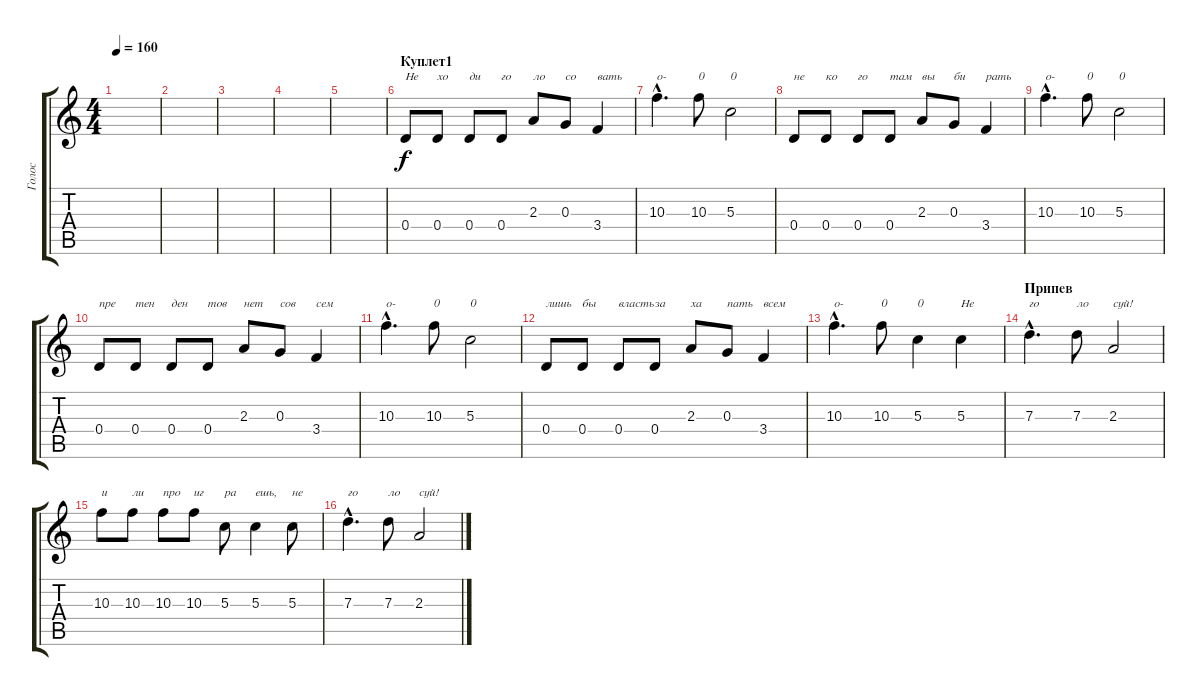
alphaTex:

\track ("Голос" "Голос") {instrument banjo}
\staff {score tabs}
\tuning (E4 B3 G3 D3 A2 E2) {hide}
\displaytranspose 12
\ts (4 4)
\tempo 160
\clef g2
\ks c
|
|
|
|
|
\section ("" "Куплет1")
0.4.8{txt "Не"} 0.4.8{txt "хо"} 0.4.8{txt "ди"} 0.4.8{txt "го"} 2.3.8{txt "ло"} 0.3.8{txt "со"} 3.4.4{txt "вать"} |
10.3{hac}.4{d txt "о-"} 10.3.8{txt "0"} 5.3.2{txt "0"} |
0.4.8{txt "не"} 0.4.8{txt "ко"} 0.4.8{txt "го"} 0.4.8{txt "там"} 2.3.8{txt "вы"} 0.3.8{txt "би"} 3.4.4{txt "рать"} |
10.3{hac}.4{d txt "о-"} 10.3.8{txt "0"} 5.3.2{txt "0"} |
0.4.8{txt "пре"} 0.4.8{txt "тен"} 0.4.8{txt "ден"} 0.4.8{txt "тов"} 2.3.8{txt "нет"} 0.3.8{txt "сов"} 3.4.4{txt "сем"} |
10.3{hac}.4{d txt "о-"} 10.3.8{txt "0"} 5.3.2{txt "0"} |
0.4.8{txt "лишь"} 0.4.8{txt "бы"} 0.4.8{txt "власть"} 0.4.8{txt "за"} 2.3.8{txt "ха"} 0.3.8{txt "пать"} 3.4.4{txt "всем"} |
10.3{hac}.4{d txt "о-"} 10.3.8{txt "0"} 5.3.4{txt "0"} 5.3.4{txt "Не"} |
\section ("" "Припев")
7.3{hac}.4{d txt "го"} 7.3.8{txt "ло"} 2.3.2{txt "суй!"} |
10.3.8{txt "и"} 10.3.8{txt "ли"} 10.3.8{txt "про"} 10.3.8{txt "иг"} 5.3.8{txt "ра"} 5.3.4{txt "ешь,"} 5.3.8{txt "не"} |
7.3{hac}.4{d txt "го"} 7.3.8{txt "ло"} 2.3.2{txt "суй!"}
